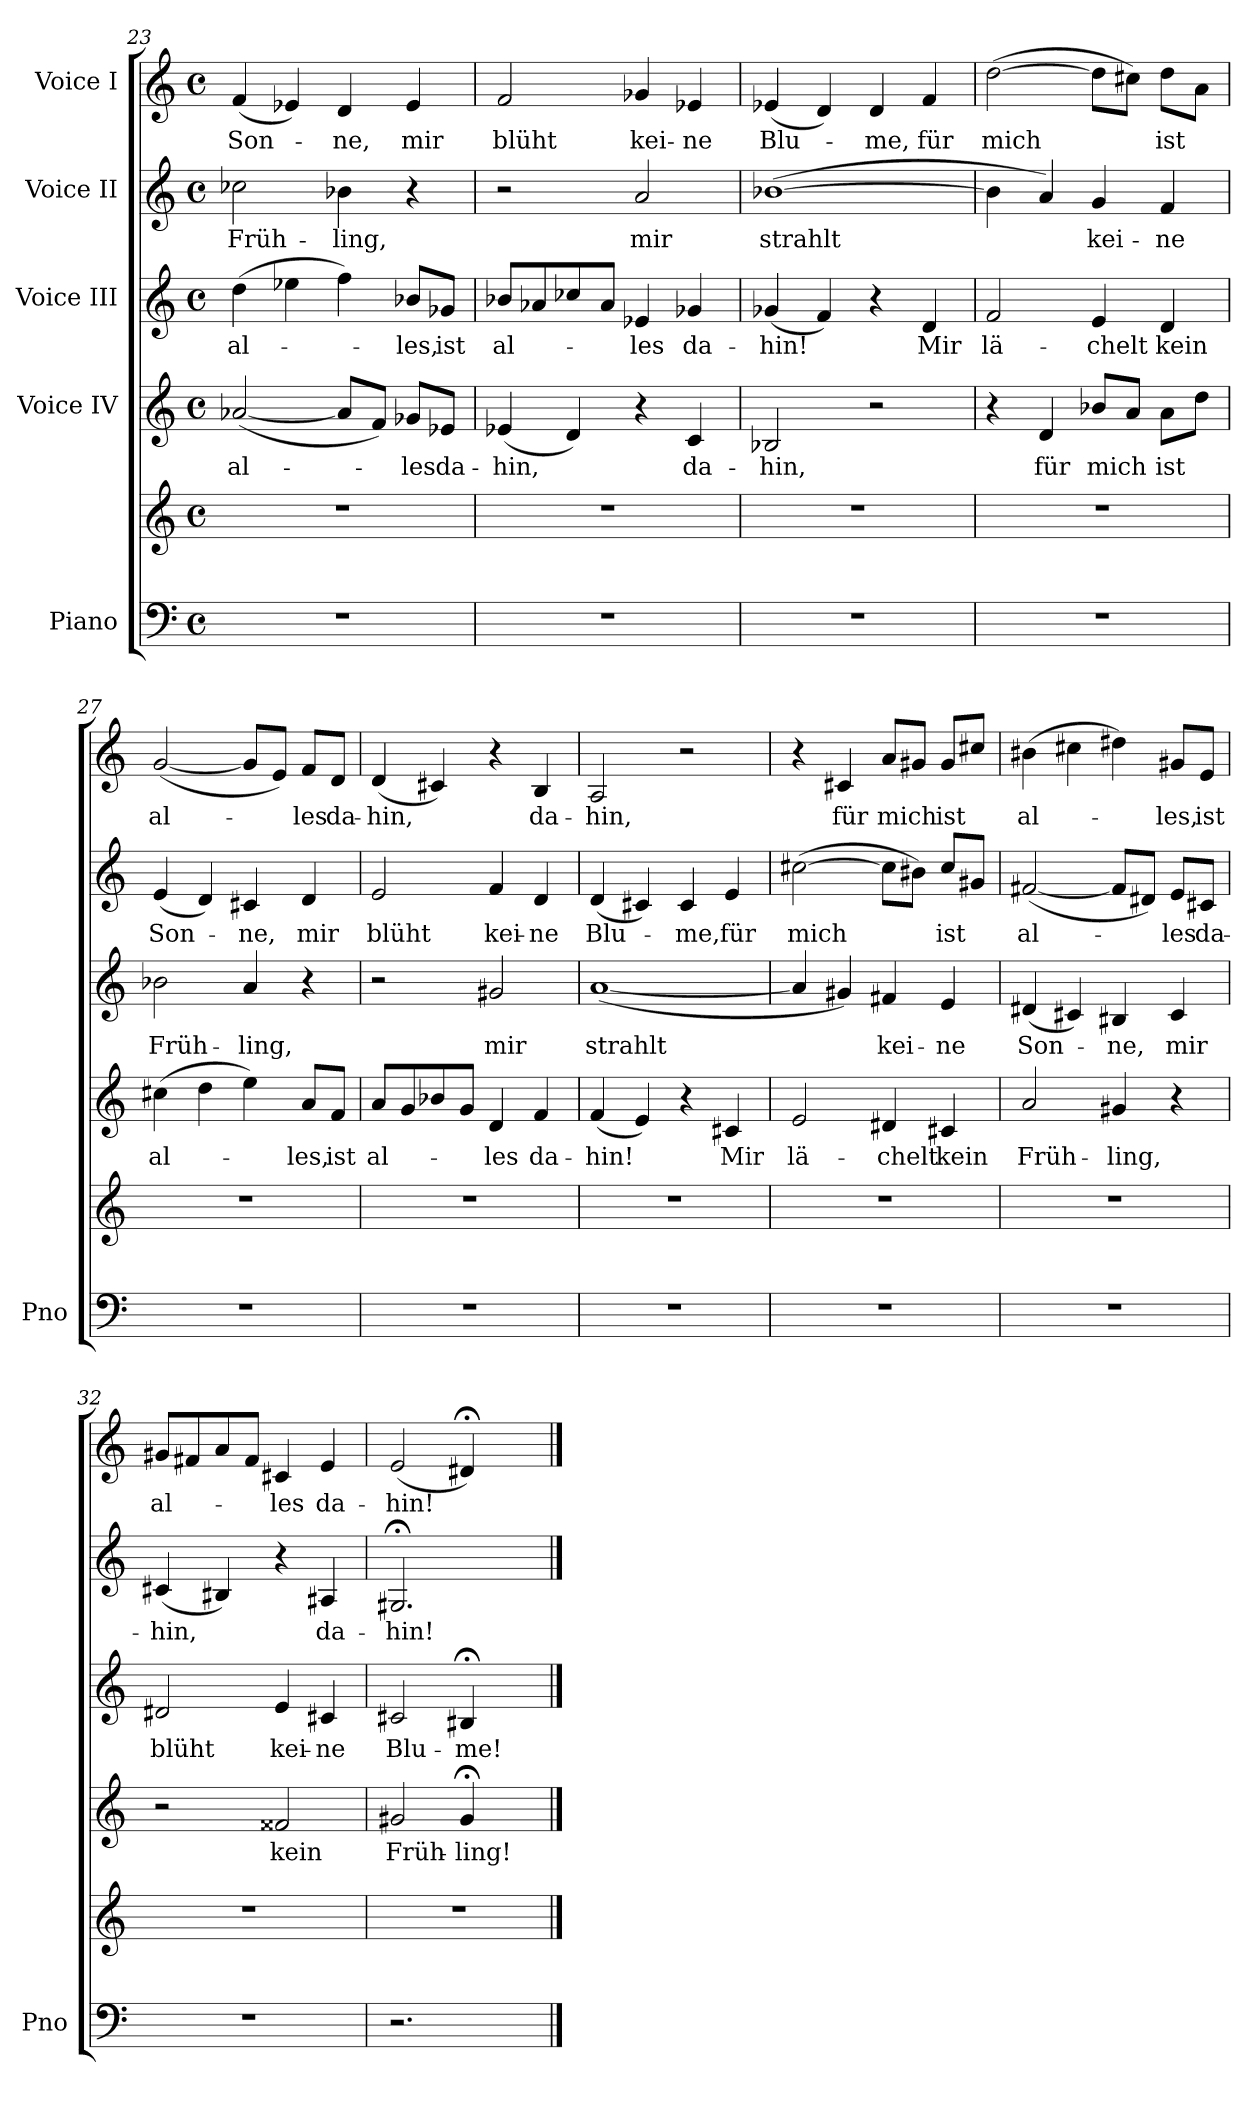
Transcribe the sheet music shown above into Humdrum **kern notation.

**kern	**kern	**kern	**text	**kern	**text	**kern	**text	**kern	**text
*part5	*part5	*part4	*part4	*part3	*part3	*part2	*part2	*part1	*part1
*staff6	*staff5	*staff4	*staff4	*staff3	*staff3	*staff2	*staff2	*staff1	*staff1
*I"Piano	*	*I"Voice IV	*	*I"Voice III	*	*I"Voice II	*	*I"Voice I	*
*I'Pno	*	*	*	*	*	*	*	*	*
*clefF4	*clefG2	*clefG2	*	*clefG2	*	*clefG2	*	*clefG2	*
*k[]	*k[]	*k[]	*	*k[]	*	*k[]	*	*k[]	*
*M4/4	*M4/4	*M4/4	*	*M4/4	*	*M4/4	*	*M4/4	*
*met(c)	*met(c)	*met(c)	*	*met(c)	*	*met(c)	*	*met(c)	*
=23	=23	=23	=23	=23	=23	=23	=23	=23	=23
!	!	!	!LO:LY:b	!	!LO:LY:b	!	!LO:LY:b	!	!LO:LY:b
1r	1r	(<[2a-X/	al-	(>4dd\	al-	2cc-X\	Früh-	(<4f/	Son-
.	.	.	.	4ee-X\	.	.	.	4e-X/)	.
!	!	!	!	!	!	!	!LO:LY:b	!	!LO:LY:b
.	.	8a-/L]	.	4ff\)	.	4b-X\	-ling,	4d/	-ne,
.	.	8f/J)	.	.	.	.	.	.	.
!	!	!	!LO:LY:b	!	!LO:LY:b	!	!	!	!LO:LY:b
.	.	8g-X/L	-les	8b-X/L	-les,	4r	.	4e-/	mir
!	!	!	!LO:LY:b	!	!LO:LY:b	!	!	!	!
.	.	8e-X/J	da-	8g-X/J	ist	.	.	.	.
!!LO:LB:g=z
=24	=24	=24	=24	=24	=24	=24	=24	=24	=24
!	!	!	!LO:LY:b	!	!LO:LY:b	!	!	!	!LO:LY:b
1r	1r	(<4e-X/	-hin,	8b-X/L	al-	2r	.	2f/	blüht
.	.	.	.	8a-X/	.	.	.	.	.
.	.	4d/)	.	8cc-X/	.	.	.	.	.
.	.	.	.	8a-/J	.	.	.	.	.
!	!	!	!	!	!LO:LY:b	!	!LO:LY:b	!	!LO:LY:b
.	.	4r	.	4e-X/	-les	2a/	mir	4g-X/	kei-
!	!	!	!LO:LY:b	!	!LO:LY:b	!	!	!	!LO:LY:b
.	.	4c/	da-	4g-X/	da-	.	.	4e-X/	-ne
=25	=25	=25	=25	=25	=25	=25	=25	=25	=25
!	!	!	!LO:LY:b	!	!LO:LY:b	!	!LO:LY:b	!	!LO:LY:b
1r	1r	2B-X/	-hin,	(<4g-X/	-hin!	(>[1b-X	strahlt	(<4e-X/	Blu-
.	.	.	.	4f/)	.	.	.	4d/)	.
!	!	!	!	!	!	!	!	!	!LO:LY:b
.	.	2r	.	4r	.	.	.	4d/	-me,
!	!	!	!	!	!LO:LY:b	!	!	!	!LO:LY:b
.	.	.	.	4d/	Mir	.	.	4f/	für
=26	=26	=26	=26	=26	=26	=26	=26	=26	=26
!	!	!	!	!	!LO:LY:b	!	!	!	!LO:LY:b
1r	1r	4r	.	2f/	lä-	4b-\]	.	(>[2dd\	mich
!	!	!	!LO:LY:b	!	!	!	!	!	!
.	.	4d/	für	.	.	4a/)	.	.	.
!	!	!	!LO:LY:b	!	!LO:LY:b	!	!LO:LY:b	!	!
.	.	8b-X/L	mich	4e/	-chelt	4g/	kei-	8dd\L]	.
.	.	8a/J	.	.	.	.	.	8cc#X\J)	.
!	!	!	!LO:LY:b	!	!LO:LY:b	!	!LO:LY:b	!	!LO:LY:b
.	.	8a\L	ist	4d/	kein	4f/	-ne	8dd\L	ist
.	.	8dd\J	.	.	.	.	.	8a\J	.
=27	=27	=27	=27	=27	=27	=27	=27	=27	=27
!	!	!	!LO:LY:b	!	!LO:LY:b	!	!LO:LY:b	!	!LO:LY:b
1r	1r	(>4cc#X\	al-	2b-X\	Früh-	(<4e/	Son-	(<[2g/	al-
.	.	4dd\	.	.	.	4d/)	.	.	.
!	!	!	!	!	!LO:LY:b	!	!LO:LY:b	!	!
.	.	4ee\)	.	4a/	-ling,	4c#X/	-ne,	8g/L]	.
.	.	.	.	.	.	.	.	8e/J)	.
!	!	!	!LO:LY:b	!	!	!	!LO:LY:b	!	!LO:LY:b
.	.	8a/L	-les,	4r	.	4d/	mir	8f/L	-les
!	!	!	!LO:LY:b	!	!	!	!	!	!LO:LY:b
.	.	8f/J	ist	.	.	.	.	8d/J	da-
=28	=28	=28	=28	=28	=28	=28	=28	=28	=28
!	!	!	!LO:LY:b	!	!	!	!LO:LY:b	!	!LO:LY:b
1r	1r	8a/L	al-	2r	.	2e/	blüht	(<4d/	-hin,
.	.	8g/	.	.	.	.	.	.	.
.	.	8b-X/	.	.	.	.	.	4c#X/)	.
.	.	8g/J	.	.	.	.	.	.	.
!	!	!	!LO:LY:b	!	!LO:LY:b	!	!LO:LY:b	!	!
.	.	4d/	-les	2g#X/	mir	4f/	kei-	4r	.
!	!	!	!LO:LY:b	!	!	!	!LO:LY:b	!	!LO:LY:b
.	.	4f/	da-	.	.	4d/	-ne	4B/	da-
!!LO:PB:g=z
=29	=29	=29	=29	=29	=29	=29	=29	=29	=29
!	!	!	!LO:LY:b	!	!LO:LY:b	!	!LO:LY:b	!	!LO:LY:b
1r	1r	(<4f/	-hin!	(>[1a	strahlt	(<4d/	Blu-	2A/	-hin,
.	.	4e/)	.	.	.	4c#X/)	.	.	.
!	!	!	!	!	!	!	!LO:LY:b	!	!
.	.	4r	.	.	.	4c#/	-me,	2r	.
!	!	!	!LO:LY:b	!	!	!	!LO:LY:b	!	!
.	.	4c#X/	Mir	.	.	4e/	für	.	.
=30	=30	=30	=30	=30	=30	=30	=30	=30	=30
!	!	!	!LO:LY:b	!	!	!	!LO:LY:b	!	!
1r	1r	2e/	lä-	4a/]	.	(>[2cc#X\	mich	4r	.
!	!	!	!	!	!	!	!	!	!LO:LY:b
.	.	.	.	4g#X/)	.	.	.	4c#X/	für
!	!	!	!LO:LY:b	!	!LO:LY:b	!	!	!	!LO:LY:b
.	.	4d#X/	-chelt	4f#X/	kei-	8cc#\L]	.	8a/L	mich
.	.	.	.	.	.	8b#X\J)	.	8g#X/J	.
!	!	!	!LO:LY:b	!	!LO:LY:b	!	!LO:LY:b	!	!LO:LY:b
.	.	4c#X/	kein	4e/	-ne	8cc#/L	ist	8g#/L	ist
.	.	.	.	.	.	8g#X/J	.	8cc#X/J	.
=31	=31	=31	=31	=31	=31	=31	=31	=31	=31
!	!	!	!LO:LY:b	!	!LO:LY:b	!	!LO:LY:b	!	!LO:LY:b
1r	1r	2a/	Früh-	(<4d#X/	Son-	(<[2f#X/	al-	(>4b#X\	al-
.	.	.	.	4c#X/)	.	.	.	4cc#X\	.
!	!	!	!LO:LY:b	!	!LO:LY:b	!	!	!	!
.	.	4g#X/	-ling,	4B#X/	-ne,	8f#/L]	.	4dd#X\)	.
.	.	.	.	.	.	8d#X/J)	.	.	.
!	!	!	!	!	!LO:LY:b	!	!LO:LY:b	!	!LO:LY:b
.	.	4r	.	4c#/	mir	8e/L	-les	8g#X/L	-les,
!	!	!	!	!	!	!	!LO:LY:b	!	!LO:LY:b
.	.	.	.	.	.	8c#X/J	da-	8e/J	ist
=32	=32	=32	=32	=32	=32	=32	=32	=32	=32
!	!	!	!	!	!LO:LY:b	!	!LO:LY:b	!	!LO:LY:b
1r	1r	2r	.	2d#X/	blüht	(<4c#X/	-hin,	8g#X/L	al-
.	.	.	.	.	.	.	.	8f#X/	.
.	.	.	.	.	.	4B#X/)	.	8a/	.
.	.	.	.	.	.	.	.	8f#/J	.
!	!	!	!LO:LY:b	!	!LO:LY:b	!	!	!	!LO:LY:b
.	.	2f##X/	kein	4e/	kei-	4r	.	4c#X/	-les
!	!	!	!	!	!LO:LY:b	!	!LO:LY:b	!	!LO:LY:b
.	.	.	.	4c#X/	-ne	4A#X/	da-	4e/	da-
=33	=33	=33	=33	=33	=33	=33	=33	=33	=33
!	!	!	!LO:LY:b	!	!LO:LY:b	!	!LO:LY:b	!	!LO:LY:b
2.r	1r	2g#X/	Früh-	2c#X/	Blu-	2.G#X;</	-hin!	(<2e/	-hin!
!	!	!	!LO:LY:b	!	!LO:LY:b	!	!	!	!
.	.	4g#;</	-ling!	4B#X;</	-me!	.	.	4d#X;</)	.
4ryy	.	4ryy	.	4ryy	.	4ryy	.	4ryy	.
==	==	==	==	==	==	==	==	==	==
*-	*-	*-	*-	*-	*-	*-	*-	*-	*-
